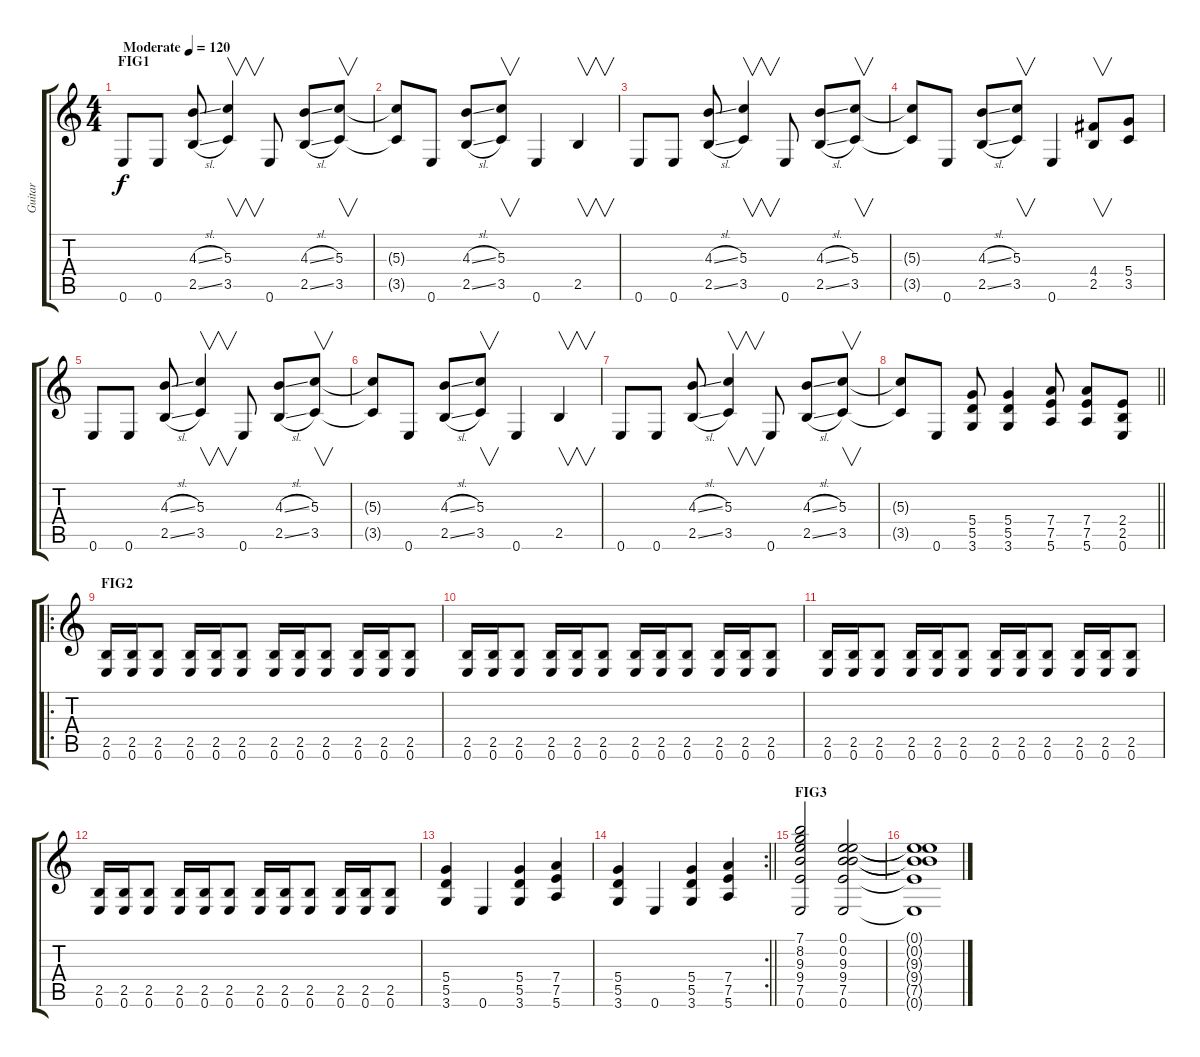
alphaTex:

\track ("Guitar" "Guitar") {instrument distortionguitar}
\staff {score tabs}
\tuning (E4 B3 G3 D3 A2 E2) {hide}
\ts (4 4)
\section ("" "FIG1")
\tempo (120 "Moderate")
\clef g2
\ks c
0.6.8{dy f instrument distortionguitar} 0.6.8 (4.3{sl} 2.5{sl}).8 (5.3 3.5).4{v} 0.6.8 (4.3{sl} 2.5{sl}).8 (5.3 3.5).8{v} |
(5.3{t} 3.5{t}).8 0.6.8 (4.3{sl} 2.5{sl}).8 (5.3 3.5).8{v} 0.6.4 2.5.4{v} |
0.6.8 0.6.8 (4.3{sl} 2.5{sl}).8 (5.3 3.5).4{v} 0.6.8 (4.3{sl} 2.5{sl}).8 (5.3 3.5).8{v} |
(5.3{t} 3.5{t}).8 0.6.8 (4.3{sl} 2.5{sl}).8 (5.3 3.5).8{v} 0.6.4 (4.4 2.5).8{v} (5.4 3.5).8 |
0.6.8 0.6.8 (4.3{sl} 2.5{sl}).8 (5.3 3.5).4{v} 0.6.8 (4.3{sl} 2.5{sl}).8 (5.3 3.5).8{v} |
(5.3{t} 3.5{t}).8 0.6.8 (4.3{sl} 2.5{sl}).8 (5.3 3.5).8{v} 0.6.4 2.5.4{v} |
0.6.8 0.6.8 (4.3{sl} 2.5{sl}).8 (5.3 3.5).4{v} 0.6.8 (4.3{sl} 2.5{sl}).8 (5.3 3.5).8{v} |
\barLineRight lightlight
(5.3{t} 3.5{t}).8 0.6.8 (5.4 5.5 3.6).8 (5.4 5.5 3.6).4 (7.4 7.5 5.6).8 (7.4 7.5 5.6).8 (2.4 2.5 0.6).8 |
\ro
\section ("" "FIG2")
(2.5 0.6).16 (2.5 0.6).16 (2.5 0.6).8 (2.5 0.6).16 (2.5 0.6).16 (2.5 0.6).8 (2.5 0.6).16 (2.5 0.6).16 (2.5 0.6).8 (2.5 0.6).16 (2.5 0.6).16 (2.5 0.6).8 |
(2.5 0.6).16 (2.5 0.6).16 (2.5 0.6).8 (2.5 0.6).16 (2.5 0.6).16 (2.5 0.6).8 (2.5 0.6).16 (2.5 0.6).16 (2.5 0.6).8 (2.5 0.6).16 (2.5 0.6).16 (2.5 0.6).8 |
(2.5 0.6).16 (2.5 0.6).16 (2.5 0.6).8 (2.5 0.6).16 (2.5 0.6).16 (2.5 0.6).8 (2.5 0.6).16 (2.5 0.6).16 (2.5 0.6).8 (2.5 0.6).16 (2.5 0.6).16 (2.5 0.6).8 |
(2.5 0.6).16 (2.5 0.6).16 (2.5 0.6).8 (2.5 0.6).16 (2.5 0.6).16 (2.5 0.6).8 (2.5 0.6).16 (2.5 0.6).16 (2.5 0.6).8 (2.5 0.6).16 (2.5 0.6).16 (2.5 0.6).8 |
(5.4 5.5 3.6).4 0.6.4 (5.4 5.5 3.6).4 (7.4 7.5 5.6).4 |
\rc 2
\barLineRight lightlight
(5.4 5.5 3.6).4 0.6.4 (5.4 5.5 3.6).4 (7.4 7.5 5.6).4 |
\section ("" "FIG3")
(7.1 8.2 9.3 9.4 7.5 0.6).2 (0.1 0.2 9.3 9.4 7.5 0.6).2 |
(0.1{t} 0.2{t} 9.3{t} 9.4{t} 7.5{t} 0.6{t}).1
